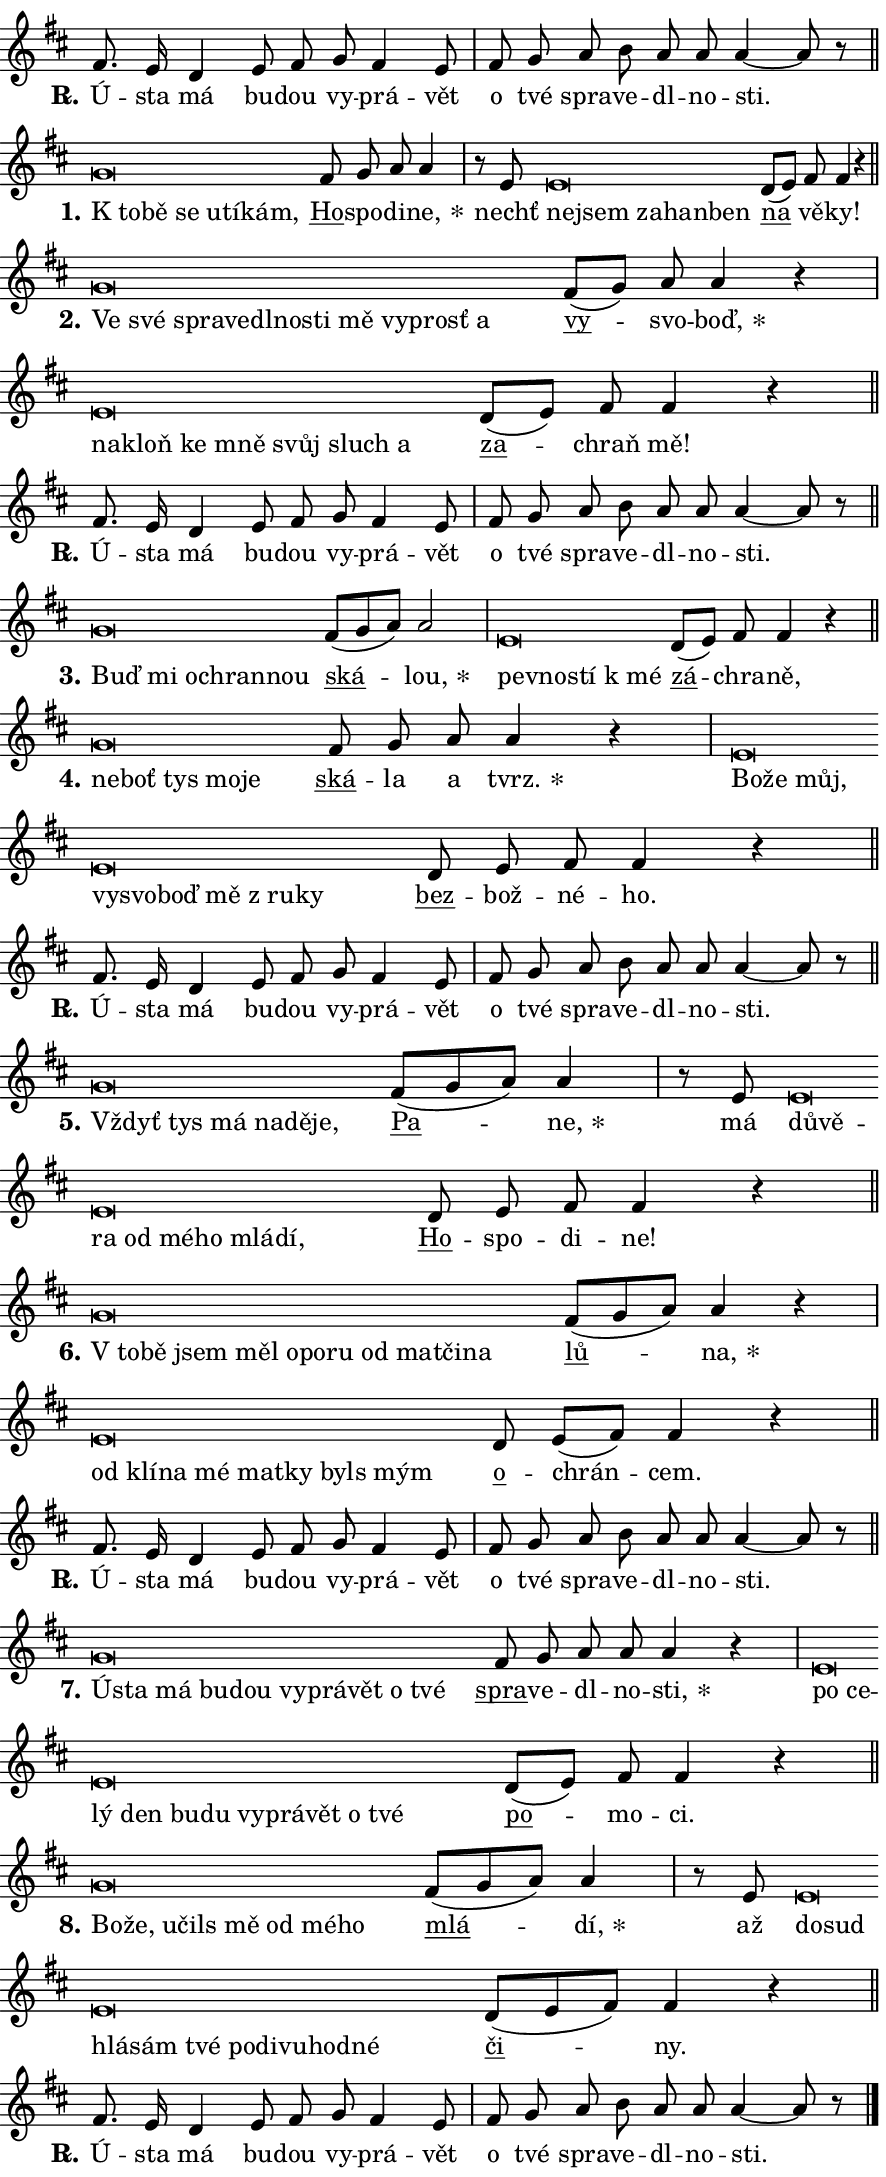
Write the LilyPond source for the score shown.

\version "2.24.0"
\header { tagline = "" }
\paper {
  indent = 0\cm
  top-margin = 0\cm
  right-margin = 0.13\cm % to fit lyric hyphens
  bottom-margin = 0\cm
  left-margin = 0\cm
  paper-width = 15\cm
  page-breaking = #ly:one-page-breaking
  system-system-spacing.basic-distance = #11
  score-system-spacing.basic-distance = #11
  ragged-last = ##f
}


%% Author: Thomas Morley
%% https://lists.gnu.org/archive/html/lilypond-user/2020-05/msg00002.html
#(define (line-position grob)
"Returns position of @var[grob} in current system:
   @code{'start}, if at first time-step
   @code{'end}, if at last time-step
   @code{'middle} otherwise
"
  (let* ((col (ly:item-get-column grob))
         (ln (ly:grob-object col 'left-neighbor))
         (rn (ly:grob-object col 'right-neighbor))
         (col-to-check-left (if (ly:grob? ln) ln col))
         (col-to-check-right (if (ly:grob? rn) rn col))
         (break-dir-left
           (and
             (ly:grob-property col-to-check-left 'non-musical #f)
             (ly:item-break-dir col-to-check-left)))
         (break-dir-right
           (and
             (ly:grob-property col-to-check-right 'non-musical #f)
             (ly:item-break-dir col-to-check-right))))
        (cond ((eqv? 1 break-dir-left) 'start)
              ((eqv? -1 break-dir-right) 'end)
              (else 'middle))))

#(define (tranparent-at-line-position vctor)
  (lambda (grob)
  "Relying on @code{line-position} select the relevant enry from @var{vctor}.
Used to determine transparency,"
    (case (line-position grob)
      ((end) (not (vector-ref vctor 0)))
      ((middle) (not (vector-ref vctor 1)))
      ((start) (not (vector-ref vctor 2))))))

noteHeadBreakVisibility =
#(define-music-function (break-visibility)(vector?)
"Makes @code{NoteHead}s transparent relying on @var{break-visibility}"
#{
  \override NoteHead.transparent =
    #(tranparent-at-line-position break-visibility)
#})

#(define delete-ledgers-for-transparent-note-heads
  (lambda (grob)
    "Reads whether a @code{NoteHead} is transparent.
If so this @code{NoteHead} is removed from @code{'note-heads} from
@var{grob}, which is supposed to be @code{LedgerLineSpanner}.
As a result ledgers are not printed for this @code{NoteHead}"
    (let* ((nhds-array (ly:grob-object grob 'note-heads))
           (nhds-list
             (if (ly:grob-array? nhds-array)
                 (ly:grob-array->list nhds-array)
                 '()))
           ;; Relies on the transparent-property being done before
           ;; Staff.LedgerLineSpanner.after-line-breaking is executed.
           ;; This is fragile ...
           (to-keep
             (remove
               (lambda (nhd)
                 (ly:grob-property nhd 'transparent #f))
               nhds-list)))
      ;; TODO find a better method to iterate over grob-arrays, similiar
      ;; to filter/remove etc for lists
      ;; For now rebuilt from scratch
      (set! (ly:grob-object grob 'note-heads)  '())
      (for-each
        (lambda (nhd)
          (ly:pointer-group-interface::add-grob grob 'note-heads nhd))
        to-keep))))

squashNotes = {
  \override NoteHead.X-extent = #'(-0.2 . 0.2)
  \override NoteHead.Y-extent = #'(-0.75 . 0)
  \override NoteHead.stencil =
    #(lambda (grob)
       (let ((pos (ly:grob-property grob 'staff-position)))
         (begin
           (if (< pos -7) (display "ERROR: Lower brevis then expected\n") (display ""))
           (if (<= pos -6) ly:text-interface::print ly:note-head::print))))
}
unSquashNotes = {
  \revert NoteHead.X-extent
  \revert NoteHead.Y-extent
  \revert NoteHead.stencil
}

hideNotes = \noteHeadBreakVisibility #begin-of-line-visible
unHideNotes = \noteHeadBreakVisibility #all-visible

% work-around for resetting accidentals
% https://lilypond.org/doc/v2.23/Documentation/notation/displaying-rhythms#unmetered-music
cadenzaMeasure = {
  \cadenzaOff
  \partial 1024 s1024
  \cadenzaOn
}

#(define-markup-command (accent layout props text) (markup?)
  "Underline accented syllable"
  (interpret-markup layout props
    #{\markup \override #'(offset . 4.3) \underline { #text }#}))

responsum = \markup \concat {
  "R" \hspace #-1.05 \path #0.1 #'((moveto 0 0.07) (lineto 0.9 0.8)) \hspace #0.05 "."
}

spaceSize = #0.6828661417322834 % exact space size for TeX Gyre Schola

\layout {
  \context {
    \Staff
    \remove "Time_signature_engraver"
    \override LedgerLineSpanner.after-line-breaking = #delete-ledgers-for-transparent-note-heads
  }
  \context {
    \Lyrics {
      \override LyricSpace.minimum-distance = \spaceSize
      \override LyricText.font-name = #"TeX Gyre Schola"
      \override LyricText.font-size = 1
      \override StanzaNumber.font-name = #"TeX Gyre Schola Bold"
      \override StanzaNumber.font-size = 1
    }
  }
  \context {
    \Score 
    \override NoteHead.text =
      #(lambda (grob) 
        (let ((pos (ly:grob-property grob 'staff-position)))
          #{\markup {
            \combine
              \halign #-0.55 \raise #(if (= pos -6) 0 0.5) \override #'(thickness . 2) \draw-line #'(3.2 . 0)
              \musicglyph "noteheads.sM1"
          }#}))
  }
}

% magnetic-lyrics.ily
%
%   written by
%     Jean Abou Samra <jean@abou-samra.fr>
%     Werner Lemberg <wl@gnu.org>
%
%   adapted by
%     Jiri Hon <jiri.hon@gmail.com>
%
% Version 2022-Apr-15

% https://www.mail-archive.com/lilypond-user@gnu.org/msg149350.html

#(define (Left_hyphen_pointer_engraver context)
   "Collect syllable-hyphen-syllable occurrences in lyrics and store
them in properties.  This engraver only looks to the left.  For
example, if the lyrics input is @code{foo -- bar}, it does the
following.

@itemize @bullet
@item
Set the @code{text} property of the @code{LyricHyphen} grob between
@q{foo} and @q{bar} to @code{foo}.

@item
Set the @code{left-hyphen} property of the @code{LyricText} grob with
text @q{foo} to the @code{LyricHyphen} grob between @q{foo} and
@q{bar}.
@end itemize

Use this auxiliary engraver in combination with the
@code{lyric-@/text::@/apply-@/magnetic-@/offset!} hook."
   (let ((hyphen #f)
         (text #f))
     (make-engraver
      (acknowledgers
       ((lyric-syllable-interface engraver grob source-engraver)
        (set! text grob)))
      (end-acknowledgers
       ((lyric-hyphen-interface engraver grob source-engraver)
        ;(when (not (grob::has-interface grob 'lyric-space-interface))
          (set! hyphen grob)));)
      ((stop-translation-timestep engraver)
       (when (and text hyphen)
         (ly:grob-set-object! text 'left-hyphen hyphen))
       (set! text #f)
       (set! hyphen #f)))))

#(define (lyric-text::apply-magnetic-offset! grob)
   "If the space between two syllables is less than the value in
property @code{LyricText@/.details@/.squash-threshold}, move the right
syllable to the left so that it gets concatenated with the left
syllable.

Use this function as a hook for
@code{LyricText@/.after-@/line-@/breaking} if the
@code{Left_@/hyphen_@/pointer_@/engraver} is active."
   (let ((hyphen (ly:grob-object grob 'left-hyphen #f)))
     (when hyphen
       (let ((left-text (ly:spanner-bound hyphen LEFT)))
         (when (grob::has-interface left-text 'lyric-syllable-interface)
           (let* ((common (ly:grob-common-refpoint grob left-text X))
                  (this-x-ext (ly:grob-extent grob common X))
                  (left-x-ext
                   (begin
                     ;; Trigger magnetism for left-text.
                     (ly:grob-property left-text 'after-line-breaking)
                     (ly:grob-extent left-text common X)))
                  ;; `delta` is the gap width between two syllables.
                  (delta (- (interval-start this-x-ext)
                            (interval-end left-x-ext)))
                  (details (ly:grob-property grob 'details))
                  (threshold (assoc-get 'squash-threshold details 0.2)))
             (when (< delta threshold)
               (let* (;; We have to manipulate the input text so that
                      ;; ligatures crossing syllable boundaries are not
                      ;; disabled.  For languages based on the Latin
                      ;; script this is essentially a beautification.
                      ;; However, for non-Western scripts it can be a
                      ;; necessity.
                      (lt (ly:grob-property left-text 'text))
                      (rt (ly:grob-property grob 'text))
                      (is-space (grob::has-interface hyphen 'lyric-space-interface))
                      (space (if is-space " " ""))
                      (extra-delta (if is-space spaceSize 0))
                      ;; Append new syllable.
                      (ltrt-space (if (and (string? lt) (string? rt))
                                (string-append lt space rt)
                                (make-concat-markup (list lt space rt))))
                      ;; Right-align `ltrt` to the right side.
                      (ltrt-space-markup (grob-interpret-markup
                               grob
                               (make-translate-markup
                                (cons (interval-length this-x-ext) 0)
                                (make-right-align-markup ltrt-space)))))
                 (begin
                   ;; Don't print `left-text`.
                   (ly:grob-set-property! left-text 'stencil #f)
                   ;; Set text and stencil (which holds all collected
                   ;; syllables so far) and shift it to the left.
                   (ly:grob-set-property! grob 'text ltrt-space)
                   (ly:grob-set-property! grob 'stencil ltrt-space-markup)
                   (ly:grob-translate-axis! grob (- (- delta extra-delta)) X))))))))))


#(define (lyric-hyphen::displace-bounds-first grob)
   ;; Make very sure this callback isn't triggered too early.
   (let ((left (ly:spanner-bound grob LEFT))
         (right (ly:spanner-bound grob RIGHT)))
     (ly:grob-property left 'after-line-breaking)
     (ly:grob-property right 'after-line-breaking)
     (ly:lyric-hyphen::print grob)))

squashThreshold = #0.4

\layout {
  \context {
    \Lyrics
    \consists #Left_hyphen_pointer_engraver
    \override LyricText.after-line-breaking =
      #lyric-text::apply-magnetic-offset!
    \override LyricHyphen.stencil = #lyric-hyphen::displace-bounds-first
    \override LyricText.details.squash-threshold = \squashThreshold
    \override LyricHyphen.minimum-distance = 0
    \override LyricHyphen.minimum-length = \squashThreshold
  }
}

squashText = \override LyricText.details.squash-threshold = 9999
unSquashText = \override LyricText.details.squash-threshold = \squashThreshold

leftText = \override LyricText.self-alignment-X = #LEFT
unLeftText = \revert LyricText.self-alignment-X

starOffset = #(lambda (grob) 
                (let ((x_offset (ly:self-alignment-interface::aligned-on-x-parent grob)))
                  (if (= x_offset 0) 0 (+ x_offset 1.2))))

star = #(define-music-function (syllable)(string?)
"Append star separator at the end of a syllable"
#{
  \once \override LyricText.X-offset = #starOffset
  \lyricmode { \markup {
    #syllable
    \override #'((font-name . "TeX Gyre Schola Bold")) \hspace #0.2 \lower #0.65 \larger "*"
  } }
#})

starAccent = #(define-music-function (syllable)(string?)
"Append star separator at the end of a syllable and make accent"
#{
  \once \override LyricText.X-offset = #starOffset
  \lyricmode { \markup {
    \accent #syllable
    \override #'((font-name . "TeX Gyre Schola Bold")) \hspace #0.2 \lower #0.65 \larger "*"
  } }
#})

breath = #(define-music-function (syllable)(string?)
"Append breathing indicator at the end of a syllable"
#{
  \lyricmode { \markup { #syllable "+" } }
#})

optionalBreath = #(define-music-function (syllable)(string?)
"Append optional breathing indicator at the end of a syllable"
#{
  \lyricmode { \markup { #syllable "(+)" } }
#})


\score {
    <<
        \new Voice = "melody" { \cadenzaOn \key d \major \relative { fis'8. e16 d4 \bar "" e8 fis \bar "" g fis4 e8 \cadenzaMeasure \bar "|" fis g \bar "" a b \bar "" a a a4~ a8 r \cadenzaMeasure \bar "||" \break } }
        \new Lyrics \lyricsto "melody" { \lyricmode { \set stanza = \responsum
Ú -- sta má bu -- dou vy -- prá -- vět o tvé spra -- ve -- dl -- no -- sti. } }
    >>
    \layout {}
}

\score {
    <<
        \new Voice = "melody" { \cadenzaOn \key d \major \relative { \squashNotes g'\breve*1/16 \hideNotes \breve*1/16 \bar "" \breve*1/16 \bar "" \breve*1/16 \bar "" \breve*1/16 \breve*1/16 \bar "" \unHideNotes \unSquashNotes \bar "" fis8 g a a4 \cadenzaMeasure \bar "|" r8 e8 \squashNotes e\breve*1/16 \hideNotes \breve*1/16 \bar "" \breve*1/16 \bar "" \breve*1/16 \breve*1/16 \bar "" \unHideNotes \unSquashNotes \bar "" d8[( e)] fis fis4 r \cadenzaMeasure \bar "||" \break } }
        \new Lyrics \lyricsto "melody" { \lyricmode { \set stanza = "1."
\leftText "K to" -- \squashText bě se u -- tí -- kám, \unLeftText \unSquashText \markup \accent Ho -- spo -- di -- \star ne, nechť \leftText nej -- \squashText sem za -- han -- ben \unLeftText \unSquashText \markup \accent na vě -- ky! } }
    >>
    \layout {}
}

\score {
    <<
        \new Voice = "melody" { \cadenzaOn \key d \major \relative { \squashNotes g'\breve*1/16 \hideNotes \breve*1/16 \bar "" \breve*1/16 \bar "" \breve*1/16 \bar "" \breve*1/16 \bar "" \breve*1/16 \bar "" \breve*1/16 \bar "" \breve*1/16 \bar "" \breve*1/16 \bar "" \breve*1/16 \breve*1/16 \bar "" \unHideNotes \unSquashNotes \bar "" fis8[( g)] a a4 r \cadenzaMeasure \bar "|" \squashNotes e\breve*1/16 \hideNotes \breve*1/16 \bar "" \breve*1/16 \bar "" \breve*1/16 \bar "" \breve*1/16 \bar "" \breve*1/16 \breve*1/16 \bar "" \unHideNotes \unSquashNotes \bar "" d8[( e)] fis fis4 r \cadenzaMeasure \bar "||" \break } }
        \new Lyrics \lyricsto "melody" { \lyricmode { \set stanza = "2."
\leftText Ve \squashText své spra -- ve -- dl -- no -- sti mě vy -- prosť a \unLeftText \unSquashText \markup \accent vy -- svo -- \star boď, \leftText na -- \squashText kloň ke mně svůj sluch a \unLeftText \unSquashText \markup \accent za -- chraň mě! } }
    >>
    \layout {}
}

\score {
    <<
        \new Voice = "melody" { \cadenzaOn \key d \major \relative { fis'8. e16 d4 \bar "" e8 fis \bar "" g fis4 e8 \cadenzaMeasure \bar "|" fis g \bar "" a b \bar "" a a a4~ a8 r \cadenzaMeasure \bar "||" \break } }
        \new Lyrics \lyricsto "melody" { \lyricmode { \set stanza = \responsum
Ú -- sta má bu -- dou vy -- prá -- vět o tvé spra -- ve -- dl -- no -- sti. } }
    >>
    \layout {}
}

\score {
    <<
        \new Voice = "melody" { \cadenzaOn \key d \major \relative { \squashNotes g'\breve*1/16 \hideNotes \breve*1/16 \bar "" \breve*1/16 \bar "" \breve*1/16 \breve*1/16 \bar "" \unHideNotes \unSquashNotes \bar "" fis8[( g a)] a2 \cadenzaMeasure \bar "|" \squashNotes e\breve*1/16 \hideNotes \breve*1/16 \bar "" \breve*1/16 \breve*1/16 \bar "" \unHideNotes \unSquashNotes \bar "" d8[( e)] fis fis4 r \cadenzaMeasure \bar "||" \break } }
        \new Lyrics \lyricsto "melody" { \lyricmode { \set stanza = "3."
\leftText Buď \squashText mi o -- chran -- nou \unLeftText \unSquashText \markup \accent ská -- \star lou, \leftText pev -- \squashText no -- stí "k mé" \unLeftText \unSquashText \markup \accent zá -- chra -- ně, } }
    >>
    \layout {}
}

\score {
    <<
        \new Voice = "melody" { \cadenzaOn \key d \major \relative { \squashNotes g'\breve*1/16 \hideNotes \breve*1/16 \bar "" \breve*1/16 \bar "" \breve*1/16 \breve*1/16 \bar "" \unHideNotes \unSquashNotes \bar "" fis8 g a a4 r \cadenzaMeasure \bar "|" \squashNotes e\breve*1/16 \hideNotes \breve*1/16 \bar "" \breve*1/16 \bar "" \breve*1/16 \bar "" \breve*1/16 \bar "" \breve*1/16 \bar "" \breve*1/16 \bar "" \breve*1/16 \breve*1/16 \bar "" \unHideNotes \unSquashNotes \bar "" d8 e fis fis4 r \cadenzaMeasure \bar "||" \break } }
        \new Lyrics \lyricsto "melody" { \lyricmode { \set stanza = "4."
\leftText ne -- \squashText boť tys mo -- je \unLeftText \unSquashText \markup \accent ská -- la a \star tvrz. \leftText Bo -- \squashText že můj, vy -- svo -- boď mě "z ru" -- ky \unLeftText \unSquashText \markup \accent bez -- bož -- né -- ho. } }
    >>
    \layout {}
}

\score {
    <<
        \new Voice = "melody" { \cadenzaOn \key d \major \relative { fis'8. e16 d4 \bar "" e8 fis \bar "" g fis4 e8 \cadenzaMeasure \bar "|" fis g \bar "" a b \bar "" a a a4~ a8 r \cadenzaMeasure \bar "||" \break } }
        \new Lyrics \lyricsto "melody" { \lyricmode { \set stanza = \responsum
Ú -- sta má bu -- dou vy -- prá -- vět o tvé spra -- ve -- dl -- no -- sti. } }
    >>
    \layout {}
}

\score {
    <<
        \new Voice = "melody" { \cadenzaOn \key d \major \relative { \squashNotes g'\breve*1/16 \hideNotes \breve*1/16 \bar "" \breve*1/16 \bar "" \breve*1/16 \bar "" \breve*1/16 \breve*1/16 \bar "" \unHideNotes \unSquashNotes \bar "" fis8[( g a)] a4 \cadenzaMeasure \bar "|" r8 e8 \squashNotes e\breve*1/16 \hideNotes \breve*1/16 \bar "" \breve*1/16 \bar "" \breve*1/16 \bar "" \breve*1/16 \bar "" \breve*1/16 \bar "" \breve*1/16 \breve*1/16 \bar "" \unHideNotes \unSquashNotes \bar "" d8 e fis fis4 r \cadenzaMeasure \bar "||" \break } }
        \new Lyrics \lyricsto "melody" { \lyricmode { \set stanza = "5."
\leftText Vždyť \squashText tys má na -- dě -- je, \unLeftText \unSquashText \markup \accent Pa -- \star ne, má \leftText dů -- \squashText vě -- ra od mé -- ho mlá -- dí, \unLeftText \unSquashText \markup \accent Ho -- spo -- di -- ne! } }
    >>
    \layout {}
}

\score {
    <<
        \new Voice = "melody" { \cadenzaOn \key d \major \relative { \squashNotes g'\breve*1/16 \hideNotes \breve*1/16 \bar "" \breve*1/16 \bar "" \breve*1/16 \bar "" \breve*1/16 \bar "" \breve*1/16 \bar "" \breve*1/16 \bar "" \breve*1/16 \bar "" \breve*1/16 \bar "" \breve*1/16 \breve*1/16 \bar "" \unHideNotes \unSquashNotes \bar "" fis8[( g a)] a4 r \cadenzaMeasure \bar "|" \squashNotes e\breve*1/16 \hideNotes \breve*1/16 \bar "" \breve*1/16 \bar "" \breve*1/16 \bar "" \breve*1/16 \bar "" \breve*1/16 \bar "" \breve*1/16 \breve*1/16 \bar "" \unHideNotes \unSquashNotes \bar "" d8 e[( fis)] fis4 r \cadenzaMeasure \bar "||" \break } }
        \new Lyrics \lyricsto "melody" { \lyricmode { \set stanza = "6."
\leftText "V to" -- \squashText bě jsem měl o -- po -- ru od mat -- či -- na \unLeftText \unSquashText \markup \accent lů -- \star na, \leftText od \squashText klí -- na mé mat -- ky byls mým \unLeftText \unSquashText \markup \accent o -- chrán -- cem. } }
    >>
    \layout {}
}

\score {
    <<
        \new Voice = "melody" { \cadenzaOn \key d \major \relative { fis'8. e16 d4 \bar "" e8 fis \bar "" g fis4 e8 \cadenzaMeasure \bar "|" fis g \bar "" a b \bar "" a a a4~ a8 r \cadenzaMeasure \bar "||" \break } }
        \new Lyrics \lyricsto "melody" { \lyricmode { \set stanza = \responsum
Ú -- sta má bu -- dou vy -- prá -- vět o tvé spra -- ve -- dl -- no -- sti. } }
    >>
    \layout {}
}

\score {
    <<
        \new Voice = "melody" { \cadenzaOn \key d \major \relative { \squashNotes g'\breve*1/16 \hideNotes \breve*1/16 \bar "" \breve*1/16 \bar "" \breve*1/16 \bar "" \breve*1/16 \bar "" \breve*1/16 \bar "" \breve*1/16 \bar "" \breve*1/16 \bar "" \breve*1/16 \breve*1/16 \bar "" \unHideNotes \unSquashNotes \bar "" fis8 g a a a4 r \cadenzaMeasure \bar "|" \squashNotes e\breve*1/16 \hideNotes \breve*1/16 \bar "" \breve*1/16 \bar "" \breve*1/16 \bar "" \breve*1/16 \bar "" \breve*1/16 \bar "" \breve*1/16 \bar "" \breve*1/16 \bar "" \breve*1/16 \bar "" \breve*1/16 \breve*1/16 \bar "" \unHideNotes \unSquashNotes \bar "" d8[( e)] fis fis4 r \cadenzaMeasure \bar "||" \break } }
        \new Lyrics \lyricsto "melody" { \lyricmode { \set stanza = "7."
\leftText Ú -- \squashText sta má bu -- dou vy -- prá -- vět o tvé \unLeftText \unSquashText \markup \accent spra -- ve -- dl -- no -- \star sti, \leftText po \squashText ce -- lý den bu -- du vy -- prá -- vět o tvé \unLeftText \unSquashText \markup \accent po -- mo -- ci. } }
    >>
    \layout {}
}

\score {
    <<
        \new Voice = "melody" { \cadenzaOn \key d \major \relative { \squashNotes g'\breve*1/16 \hideNotes \breve*1/16 \bar "" \breve*1/16 \bar "" \breve*1/16 \bar "" \breve*1/16 \bar "" \breve*1/16 \bar "" \breve*1/16 \breve*1/16 \bar "" \unHideNotes \unSquashNotes \bar "" fis8[( g a)] a4 \cadenzaMeasure \bar "|" r8 e8 \squashNotes e\breve*1/16 \hideNotes \breve*1/16 \bar "" \breve*1/16 \bar "" \breve*1/16 \bar "" \breve*1/16 \bar "" \breve*1/16 \bar "" \breve*1/16 \bar "" \breve*1/16 \bar "" \breve*1/16 \breve*1/16 \bar "" \unHideNotes \unSquashNotes \bar "" d8[( e fis)] fis4 r \cadenzaMeasure \bar "||" \break } }
        \new Lyrics \lyricsto "melody" { \lyricmode { \set stanza = "8."
\leftText Bo -- \squashText že, u -- čils mě od mé -- ho \unLeftText \unSquashText \markup \accent mlá -- \star dí, až \leftText do -- \squashText sud hlá -- sám tvé po -- di -- vu -- hod -- né \unLeftText \unSquashText \markup \accent či -- ny. } }
    >>
    \layout {}
}

\score {
    <<
        \new Voice = "melody" { \cadenzaOn \key d \major \relative { fis'8. e16 d4 \bar "" e8 fis \bar "" g fis4 e8 \cadenzaMeasure \bar "|" fis g \bar "" a b \bar "" a a a4~ a8 r \cadenzaMeasure \bar "||" \break } \bar "|." }
        \new Lyrics \lyricsto "melody" { \lyricmode { \set stanza = \responsum
Ú -- sta má bu -- dou vy -- prá -- vět o tvé spra -- ve -- dl -- no -- sti. } }
    >>
    \layout {}
}
